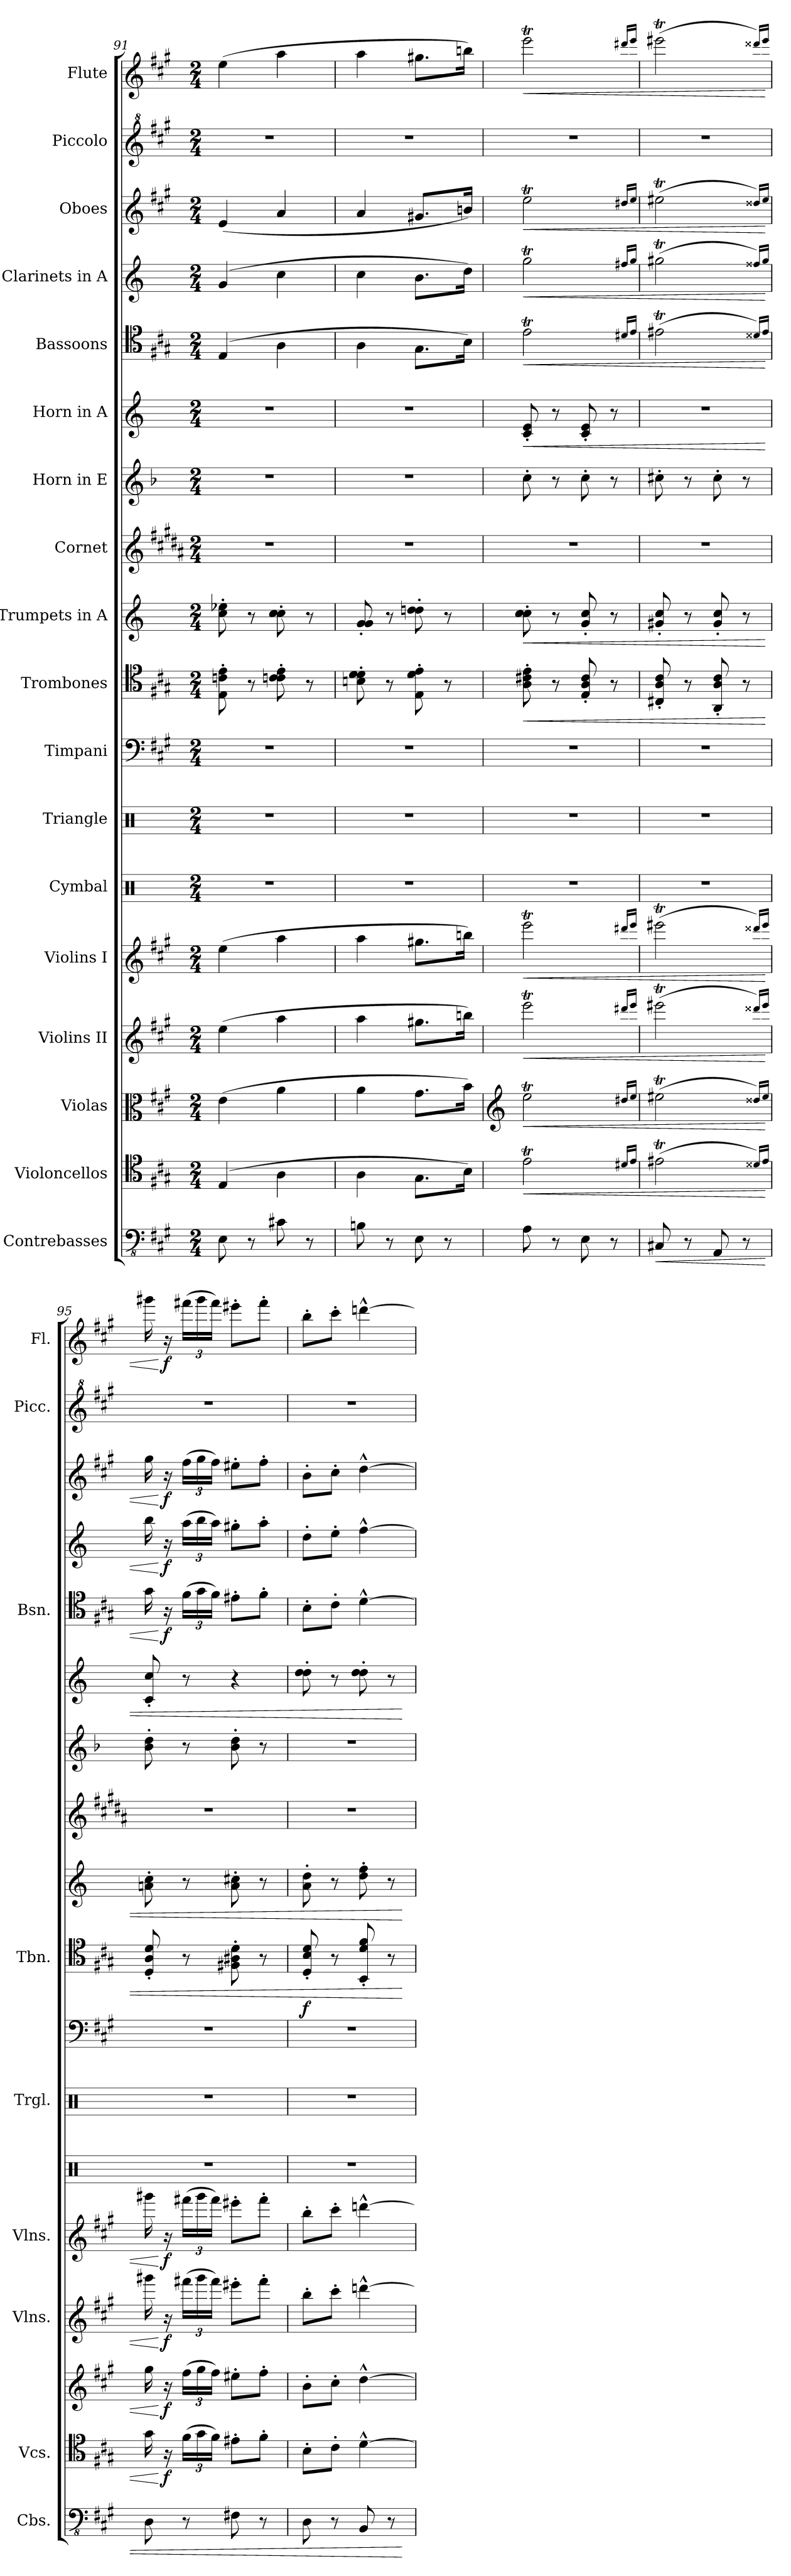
**kern	**dynam	**kern	**dynam	**kern	**dynam	**kern	**dynam	**kern	**dynam	**kern	**kern	**kern	**dynam	**kern	**dynam	**kern	**dynam	**kern	**kern	**kern	**dynam	**kern	**dynam	**kern	**dynam	**kern	**dynam	**kern	**kern	**dynam
*part18	*part18	*part17	*part17	*part16	*part16	*part15	*part15	*part14	*part14	*part13	*part12	*part11	*part11	*part10	*part10	*part9	*part9	*part8	*part7	*part6	*part6	*part5	*part5	*part4	*part4	*part3	*part3	*part2	*part1	*part1
*staff18	*staff18	*staff17	*staff17	*staff16	*staff16	*staff15	*staff15	*staff14	*staff14	*staff13	*staff12	*staff11	*staff11	*staff10	*staff10	*staff9	*staff9	*staff8	*staff7	*staff6	*staff6	*staff5	*staff5	*staff4	*staff4	*staff3	*staff3	*staff2	*staff1	*staff1
*I"Contrebasses	*	*I"Violoncellos	*	*I"Violas	*	*I"Violins II	*	*I"Violins I	*	*I"Cymbal	*I"Triangle	*I"Timpani	*	*I"Trombones	*	*I"Trumpets in A	*	*I"Cornet	*I"Horn in E	*I"Horn in A	*	*I"Bassoons	*	*I"Clarinets in A	*	*I"Oboes	*	*I"Piccolo	*I"Flute	*
*I'Cbs.	*	*I'Vcs.	*	*	*	*I'Vlns.	*	*I'Vlns.	*	*	*I'Trgl.	*	*	*I'Tbn.	*	*	*	*	*	*	*	*I'Bsn.	*	*	*	*	*	*I'Picc.	*I'Fl.	*
*clefFv4	*	*clefC4	*	*clefC3	*	*clefG2	*	*clefG2	*	*clefX	*clefX	*clefF4	*	*clefC4	*	*clefG2	*	*clefG2	*clefG2	*clefG2	*	*clefC4	*	*clefG2	*	*clefG2	*	*clefG^2	*clefG2	*
*	*	*	*	*	*	*	*	*	*	*	*	*	*	*	*	*ITrd2c3	*	*ITrd1c2	*ITrd5c8	*ITrd2c3	*	*	*	*ITrd2c3	*	*	*	*ITrd-7c-12	*	*
*k[f#c#g#]	*	*k[f#c#g#]	*	*k[f#c#g#]	*	*k[f#c#g#]	*	*k[f#c#g#]	*	*k[]	*k[]	*k[f#c#g#]	*	*k[f#c#g#]	*	*k[f#c#g#]	*	*k[f#c#g#]	*k[f#c#g#]	*k[f#c#g#]	*	*k[f#c#g#]	*	*k[f#c#g#]	*	*k[f#c#g#]	*	*k[f#c#g#]	*k[f#c#g#]	*
*M2/4	*	*M2/4	*	*M2/4	*	*M2/4	*	*M2/4	*	*M2/4	*M2/4	*M2/4	*	*M2/4	*	*M2/4	*	*M2/4	*M2/4	*M2/4	*	*M2/4	*	*M2/4	*	*M2/4	*	*M2/4	*M2/4	*
=91	=91	=91	=91	=91	=91	=91	=91	=91	=91	=91	=91	=91	=91	=91	=91	=91	=91	=91	=91	=91	=91	=91	=91	=91	=91	=91	=91	=91	=91	=91
8EE\	.	(>4E/	.	(>4e\	.	(>4ee\	.	(>4ee\	.	2r	2r	2r	.	8E\' 8cn\' 8e\'	.	8a\' 8ccn\'	.	2r	2r	2r	.	(>4E/	.	(>4e/	.	(>4e/	.	2r	(>4ee\	.
8r	.	.	.	.	.	.	.	.	.	.	.	.	.	8r	.	8r	.	.	.	.	.	.	.	.	.	.	.	.	.	.
8C#X\	.	4A\	.	4a\	.	4aa\	.	4aa\	.	.	.	.	.	8cn\' 8c\' 8e\'	.	8a\' 8a\'	.	.	.	.	.	4A\	.	4a\	.	4a/	.	.	4aa\	.
8r	.	.	.	.	.	.	.	.	.	.	.	.	.	8r	.	8r	.	.	.	.	.	.	.	.	.	.	.	.	.	.
=92	=92	=92	=92	=92	=92	=92	=92	=92	=92	=92	=92	=92	=92	=92	=92	=92	=92	=92	=92	=92	=92	=92	=92	=92	=92	=92	=92	=92	=92	=92
8BBn\	.	4A\	.	4a\	.	4aa\	.	4aa\	.	2r	2r	2r	.	8Bn\' 8d\' 8d\'	.	8e/' 8e/'	.	2r	2r	2r	.	4A\	.	4a\	.	4a/	.	2r	4aa\	.
8r	.	.	.	.	.	.	.	.	.	.	.	.	.	8r	.	8r	.	.	.	.	.	.	.	.	.	.	.	.	.	.
8EE\	.	8.G#\L	.	8.g#\L	.	8.gg#X\L	.	8.gg#X\L	.	.	.	.	.	8E\' 8d\' 8e\'	.	8b\' 8bn\'	.	.	.	.	.	8.G#\L	.	8.g#\L	.	8.g#X/L	.	.	8.gg#X\L	.
8r	.	.	.	.	.	.	.	.	.	.	.	.	.	8r	.	8r	.	.	.	.	.	.	.	.	.	.	.	.	.	.
.	.	16B\Jk)	.	16b\Jk)	.	16bbn\Jk)	.	16bbn\Jk)	.	.	.	.	.	.	.	.	.	.	.	.	.	16B\Jk)	.	16b\Jk)	.	16bn/Jk)	.	.	16bbn\Jk)	.
!!LO:PB:g=z
=93	=93	=93	=93	=93	=93	=93	=93	=93	=93	=93	=93	=93	=93	=93	=93	=93	=93	=93	=93	=93	=93	=93	=93	=93	=93	=93	=93	=93	=93	=93
*	*	*	*	*clefG2	*	*	*	*	*	*	*	*	*	*	*	*	*	*	*	*	*	*	*	*	*	*	*	*	*	*
!	!	!	!LO:HP:b	!	!LO:HP:b	!	!LO:HP:b	!	!LO:HP:b	!	!	!	!	!	!LO:HP:b	!	!LO:HP:b	!	!	!	!LO:HP:b	!	!LO:HP:b	!	!LO:HP:b	!	!LO:HP:b	!	!	!LO:HP:b
8AA\	.	2eT\	<	2eeT\	<	2eeeT\	<	2eeeT\	<	2r	2r	2r	.	8A\' 8c#X\' 8e\'	<	8a\' 8a\'	<	2r	8e'\	8A/' 8c#/'	<	2eT\	<	2eeT\	<	2eeT\	<	2r	2eeeT\	<
8r	.	.	.	.	.	.	.	.	.	.	.	.	.	8r	.	8r	.	.	8r	8r	.	.	.	.	.	.	.	.	.	.
8EE\	.	.	.	.	.	.	.	.	.	.	.	.	.	8E/' 8A/' 8c#/'	.	8e/' 8a/'	.	.	8e'\	8A/' 8c#/'	.	.	.	.	.	.	.	.	.	.
8r	.	.	.	.	.	.	.	.	.	.	.	.	.	8r	.	8r	.	.	8r	8r	.	.	.	.	.	.	.	.	.	.
.	.	16qd#X/LL	.	16qdd#X/LL	.	16qddd#X/LL	.	16qddd#X/LL	.	.	.	.	.	.	.	.	.	.	.	.	.	16qd#X/LL	.	16qdd#X/LL	.	16qdd#X/LL	.	.	16qddd#X/LL	.
.	.	16qe/JJ	.	16qee/JJ	.	16qeee/JJ	.	16qeee/JJ	.	.	.	.	.	.	.	.	.	.	.	.	.	16qe/JJ	.	16qee/JJ	.	16qee/JJ	.	.	16qeee/JJ	.
=94	=94	=94	=94	=94	=94	=94	=94	=94	=94	=94	=94	=94	=94	=94	=94	=94	=94	=94	=94	=94	=94	=94	=94	=94	=94	=94	=94	=94	=94	=94
!	!LO:HP:b	!	!	!	!	!	!	!	!	!	!	!	!	!	!	!	!	!	!	!	!	!	!	!	!	!	!	!	!	!
8CC#X/	<	(>2e#Xt\	.	(>2ee#Xt\	.	(>2eee#Xt\	.	(>2eee#Xt\	.	2r	2r	2r	.	8C#X/' 8A/' 8c#/'	.	8e#X/' 8a/'	.	2r	8e#X'\	2r	.	(>2e#Xt\	.	(>2ee#Xt\	.	(>2ee#Xt\	.	2r	(>2eee#Xt\	.
8r	.	.	.	.	.	.	.	.	.	.	.	.	.	8r	.	8r	.	.	8r	.	.	.	.	.	.	.	.	.	.	.
8AAA/	.	.	.	.	.	.	.	.	.	.	.	.	.	8AA/' 8A/' 8c#/'	.	8e#/' 8a/'	.	.	8e#'\	.	.	.	.	.	.	.	.	.	.	.
8r	.	.	.	.	.	.	.	.	.	.	.	.	.	8r	.	8r	.	.	8r	.	.	.	.	.	.	.	.	.	.	.
.	.	16qd##X/LL)	.	16qdd##X/LL)	.	16qddd##X/LL)	.	16qddd##X/LL)	.	.	.	.	.	.	.	.	.	.	.	.	.	16qd##X/LL)	.	16qdd##X/LL)	.	16qdd##X/LL)	.	.	16qddd##X/LL)	.
.	.	16qe#/JJ	.	16qee#/JJ	.	16qeee#/JJ	.	16qeee#/JJ	.	.	.	.	.	.	.	.	.	.	.	.	.	16qe#/JJ	.	16qee#/JJ	.	16qee#/JJ	.	.	16qeee#/JJ	.
=95	=95	=95	=95	=95	=95	=95	=95	=95	=95	=95	=95	=95	=95	=95	=95	=95	=95	=95	=95	=95	=95	=95	=95	=95	=95	=95	=95	=95	=95	=95
8DD\	.	16g#\	.	16gg#\	.	16ggg#X\	.	16ggg#X\	.	2r	2r	2r	.	8D/' 8A/' 8d/'	.	8f#X\' 8a\'	.	2r	8d\' 8f#\'	8A/' 8a/'	.	16g#\	.	16gg#\	.	16gg#\	.	2r	16ggg#X\	.
!	!	!	!LO:DY:n=1:b	!	!LO:DY:n=1:b	!	!LO:DY:n=1:b	!	!LO:DY:n=1:b	!	!	!	!	!	!	!	!	!	!	!	!	!	!LO:DY:n=1:b	!	!LO:DY:n=1:b	!	!LO:DY:n=1:b	!	!	!LO:DY:n=1:b
.	.	16r	[ f	16r	[ f	16r	[ f	16r	[ f	.	.	.	.	.	.	.	.	.	.	.	.	16r	[ f	16r	[ f	16r	[ f	.	16r	[ f
*	*	*Xbrackettup	*	*Xbrackettup	*	*Xbrackettup	*	*Xbrackettup	*	*	*	*	*	*	*	*	*	*	*	*	*	*Xbrackettup	*	*Xbrackettup	*	*Xbrackettup	*	*	*Xbrackettup	*
8r	.	(>24f#\LL	.	(>24ff#\LL	.	(>24fff#X\LL	.	(>24fff#X\LL	.	.	.	.	.	8r	.	8r	.	.	8r	8r	.	(>24f#\LL	.	(>24ff#\LL	.	(>24ff#\LL	.	.	(>24fff#X\LL	.
.	.	24g#\	.	24gg#\	.	24ggg#\	.	24ggg#\	.	.	.	.	.	.	.	.	.	.	.	.	.	24g#\	.	24gg#\	.	24gg#\	.	.	24ggg#\	.
.	.	24f#\JJ)	.	24ff#\JJ)	.	24fff#\JJ)	.	24fff#\JJ)	.	.	.	.	.	.	.	.	.	.	.	.	.	24f#\JJ)	.	24ff#\JJ)	.	24ff#\JJ)	.	.	24fff#\JJ)	.
8FF#X\	.	8e#X'\L	.	8ee#X'\L	.	8eee#X'\L	.	8eee#X'\L	.	.	.	.	.	8F#X\' 8A#X\' 8d\'	.	8f#\' 8a#X\'	.	.	8d\' 8f#\'	4r	.	8e#X'\L	.	8ee#X'\L	.	8ee#X'\L	.	.	8eee#X'\L	.
8r	.	8f#'\J	.	8ff#'\J	.	8fff#'\J	.	8fff#'\J	.	.	.	.	.	8r	.	8r	.	.	8r	.	.	8f#'\J	.	8ff#'\J	.	8ff#'\J	.	.	8fff#'\J	.
=96	=96	=96	=96	=96	=96	=96	=96	=96	=96	=96	=96	=96	=96	=96	=96	=96	=96	=96	=96	=96	=96	=96	=96	=96	=96	=96	=96	=96	=96	=96
!	!	!	!	!	!	!	!	!	!	!	!	!	!LO:DY:a	!	!	!	!	!	!	!	!	!	!	!	!	!	!	!	!	!
8DD\	.	8B'\L	.	8b'\L	.	8bb'\L	.	8bb'\L	.	2r	2r	2r	f	8D/' 8B/' 8d/'	.	8f#\' 8b\'	.	2r	2r	8b\' 8b\'	.	8B'\L	.	8b'\L	.	8b'\L	.	2r	8bb'\L	.
8r	.	8c#'\J	.	8cc#'\J	.	8ccc#'\J	.	8ccc#'\J	.	.	.	.	.	8r	.	8r	.	.	.	8r	.	8c#'\J	.	8cc#'\J	.	8cc#'\J	.	.	8ccc#'\J	.
8BBB/	.	[4d^^\	.	[4dd^^\	.	[4dddn^^\	.	[4dddn^^\	.	.	.	.	.	8BB/' 8d/' 8f#/'	.	8b\' 8dd\'	.	.	.	8b\' 8b\'	.	[4d^^\	.	[4dd^^\	.	[4dd^^\	.	.	[4dddn^^\	.
8r	.	.	.	.	.	.	.	.	.	.	.	.	.	8r	.	8r	.	.	.	8r	.	.	.	.	.	.	.	.	.	.
.	[	.	.	.	.	.	.	.	.	.	.	.	.	.	[	.	[	.	.	.	[	.	.	.	.	.	.	.	.	.
=	=	=	=	=	=	=	=	=	=	=	=	=	=	=	=	=	=	=	=	=	=	=	=	=	=	=	=	=	=	=
*-	*-	*-	*-	*-	*-	*-	*-	*-	*-	*-	*-	*-	*-	*-	*-	*-	*-	*-	*-	*-	*-	*-	*-	*-	*-	*-	*-	*-	*-	*-
